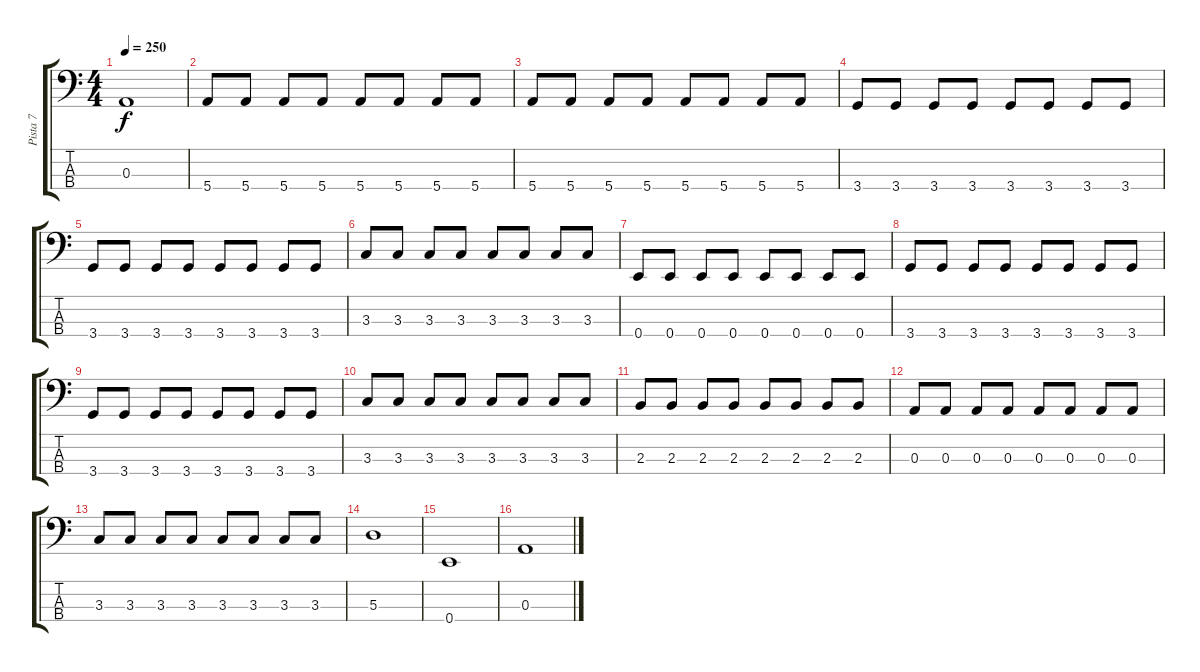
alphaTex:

\track ("Pista 7" "Pista 7") {instrument electricbassfinger}
\staff {score tabs}
\tuning (G2 D2 A1 E1) {hide}
\ts (4 4)
\tempo 250
\clef f4
\ks c
0.3{t}.1{dy f} |
5.4.8 5.4.8 5.4.8 5.4.8 5.4.8 5.4.8 5.4.8 5.4.8 |
5.4.8 5.4.8 5.4.8 5.4.8 5.4.8 5.4.8 5.4.8 5.4.8 |
3.4.8 3.4.8 3.4.8 3.4.8 3.4.8 3.4.8 3.4.8 3.4.8 |
3.4.8 3.4.8 3.4.8 3.4.8 3.4.8 3.4.8 3.4.8 3.4.8 |
3.3.8 3.3.8 3.3.8 3.3.8 3.3.8 3.3.8 3.3.8 3.3.8 |
0.4.8 0.4.8 0.4.8 0.4.8 0.4.8 0.4.8 0.4.8 0.4.8 |
3.4.8 3.4.8 3.4.8 3.4.8 3.4.8 3.4.8 3.4.8 3.4.8 |
3.4.8 3.4.8 3.4.8 3.4.8 3.4.8 3.4.8 3.4.8 3.4.8 |
3.3.8 3.3.8 3.3.8 3.3.8 3.3.8 3.3.8 3.3.8 3.3.8 |
2.3.8 2.3.8 2.3.8 2.3.8 2.3.8 2.3.8 2.3.8 2.3.8 |
0.3.8 0.3.8 0.3.8 0.3.8 0.3.8 0.3.8 0.3.8 0.3.8 |
3.3.8 3.3.8 3.3.8 3.3.8 3.3.8 3.3.8 3.3.8 3.3.8 |
5.3.1 |
0.4.1 |
0.3.1
